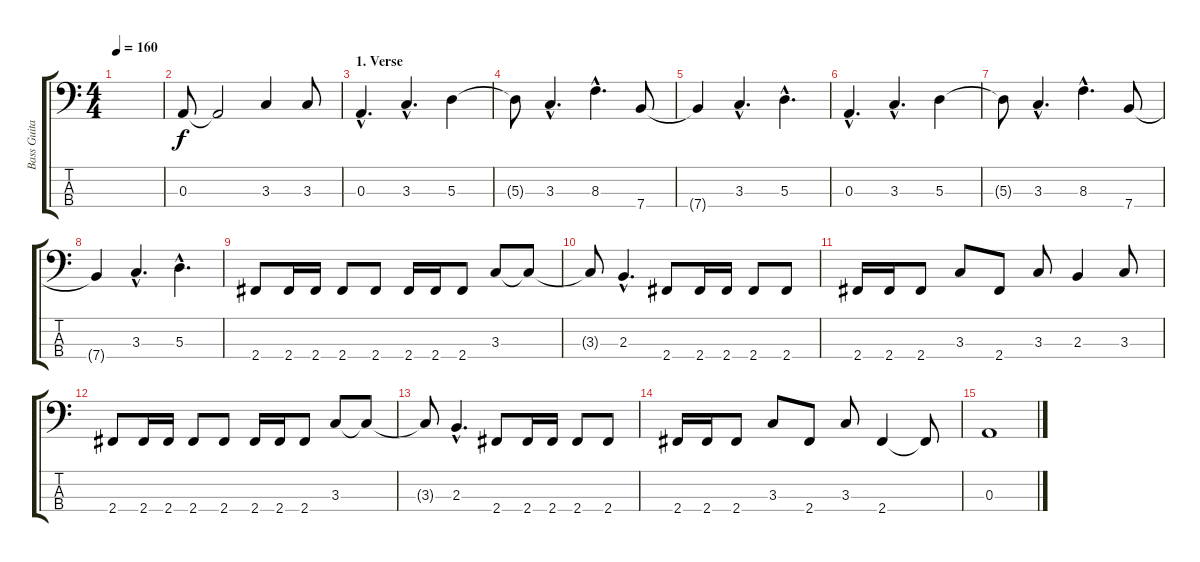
\track ("Bass Guitar" "Bass Guita") {instrument electricbasspick}
\staff {score tabs}
\tuning (G2 D2 A1 E1) {hide}
\ts (4 4)
\tempo 160
\clef f4
\ks c
|
0.3{t}.8 0.3{t}.2 3.3.4 3.3.8 |
\section ("" "1. Verse")
0.3{hac}.4{d} 3.3{hac}.4{d} 5.3.4 |
5.3{t}.8 3.3{hac}.4{d} 8.3{hac}.4{d} 7.4.8 |
7.4{t}.4 3.3{hac}.4{d} 5.3{hac}.4{d} |
0.3{hac}.4{d} 3.3{hac}.4{d} 5.3.4 |
5.3{t}.8 3.3{hac}.4{d} 8.3{hac}.4{d} 7.4.8 |
7.4{t}.4 3.3{hac}.4{d} 5.3{hac}.4{d} |
2.4.8 2.4.16 2.4.16 2.4.8 2.4.8 2.4.16 2.4.16 2.4.8 3.3.8 3.3{t}.8 |
3.3{t}.8 2.3{hac}.4{d} 2.4.8 2.4.16 2.4.16 2.4.8 2.4.8 |
2.4.16 2.4.16 2.4.8 3.3.8 2.4.8 3.3.8 2.3.4 3.3.8 |
2.4.8 2.4.16 2.4.16 2.4.8 2.4.8 2.4.16 2.4.16 2.4.8 3.3.8 3.3{t}.8 |
3.3{t}.8 2.3{hac}.4{d} 2.4.8 2.4.16 2.4.16 2.4.8 2.4.8 |
2.4.16 2.4.16 2.4.8 3.3.8 2.4.8 3.3.8 2.4.4 2.4{t}.8 |
0.3.1
